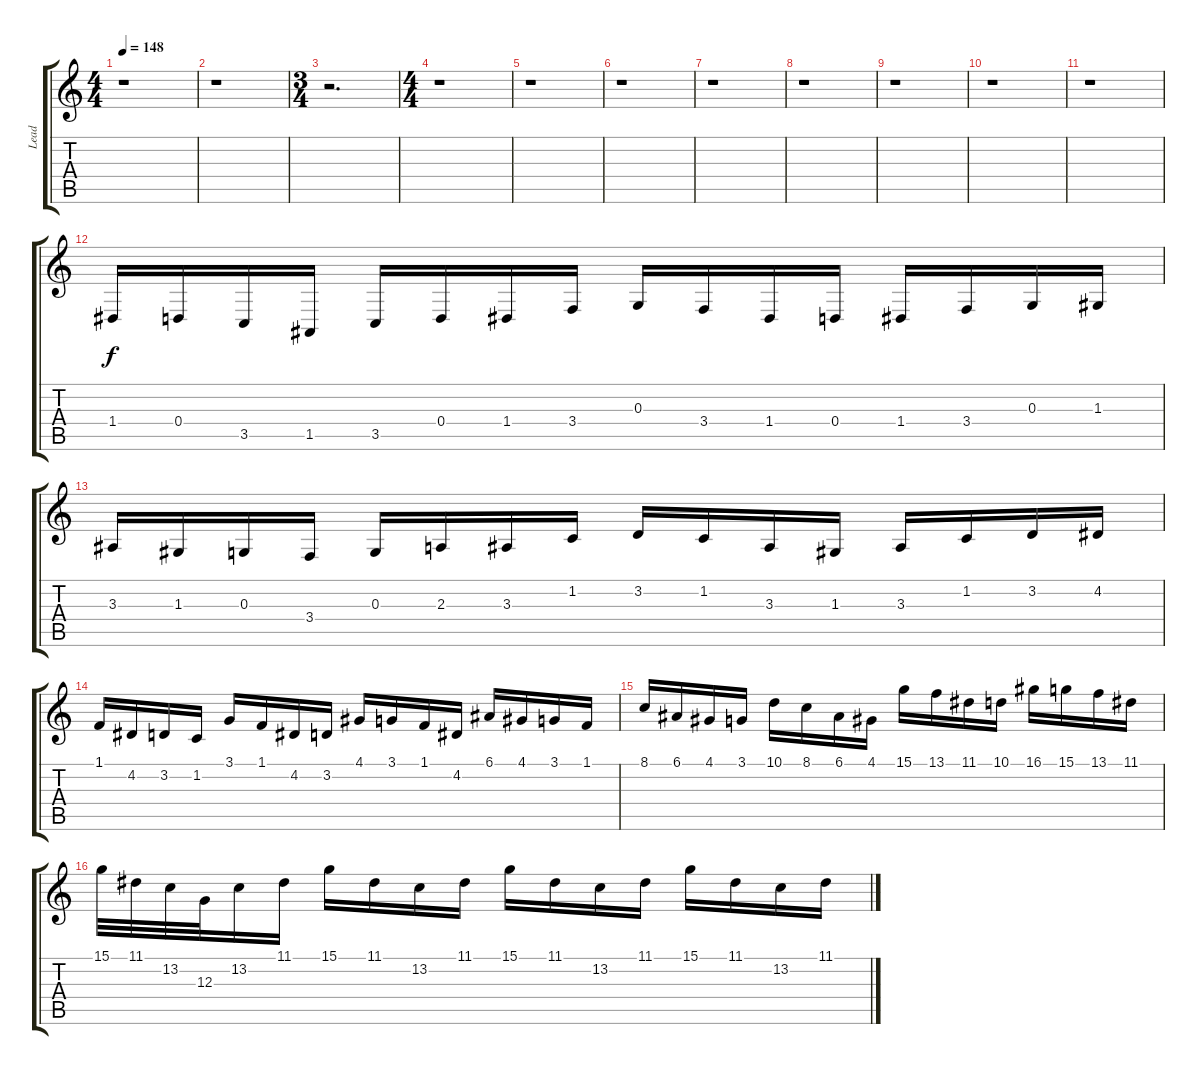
\track ("Lead" "Lead") {instrument lead2sawtooth}
\staff {score tabs}
\tuning (E4 B3 G3 D3 A2 E2) {hide}
\ts (4 4)
\tempo 148
\clef g2
\ks c
r.1{dy f} |
r.1 |
\ts (3 4)
r.2{d} |
\ts (4 4)
r.1 |
r.1 |
r.1 |
r.1 |
r.1 |
r.1 |
r.1 |
r.1 |
1.4.16{volume 8} 0.4.16 3.5.16 1.5.16 3.5.16 0.4.16 1.4.16 3.4.16 0.3.16 3.4.16 1.4.16 0.4.16 1.4.16 3.4.16 0.3.16 1.3.16 |
3.3.16 1.3.16 0.3.16 3.4.16 0.3.16 2.3.16 3.3.16 1.2.16 3.2.16 1.2.16 3.3.16 1.3.16 3.3.16 1.2.16 3.2.16 4.2.16 |
1.1.16 4.2.16 3.2.16 1.2.16 3.1.16 1.1.16 4.2.16 3.2.16 4.1.16 3.1.16 1.1.16 4.2.16 6.1.16 4.1.16 3.1.16 1.1.16 |
8.1.16 6.1.16 4.1.16 3.1.16 10.1.16 8.1.16 6.1.16 4.1.16 15.1.16 13.1.16 11.1.16 10.1.16 16.1.16 15.1.16 13.1.16 11.1.16 |
15.1.32 11.1.32 13.2.32 12.3.32 13.2.16 11.1.16 15.1.16 11.1.16 13.2.16 11.1.16 15.1.16 11.1.16 13.2.16 11.1.16 15.1.16 11.1.16 13.2.16 11.1.16
